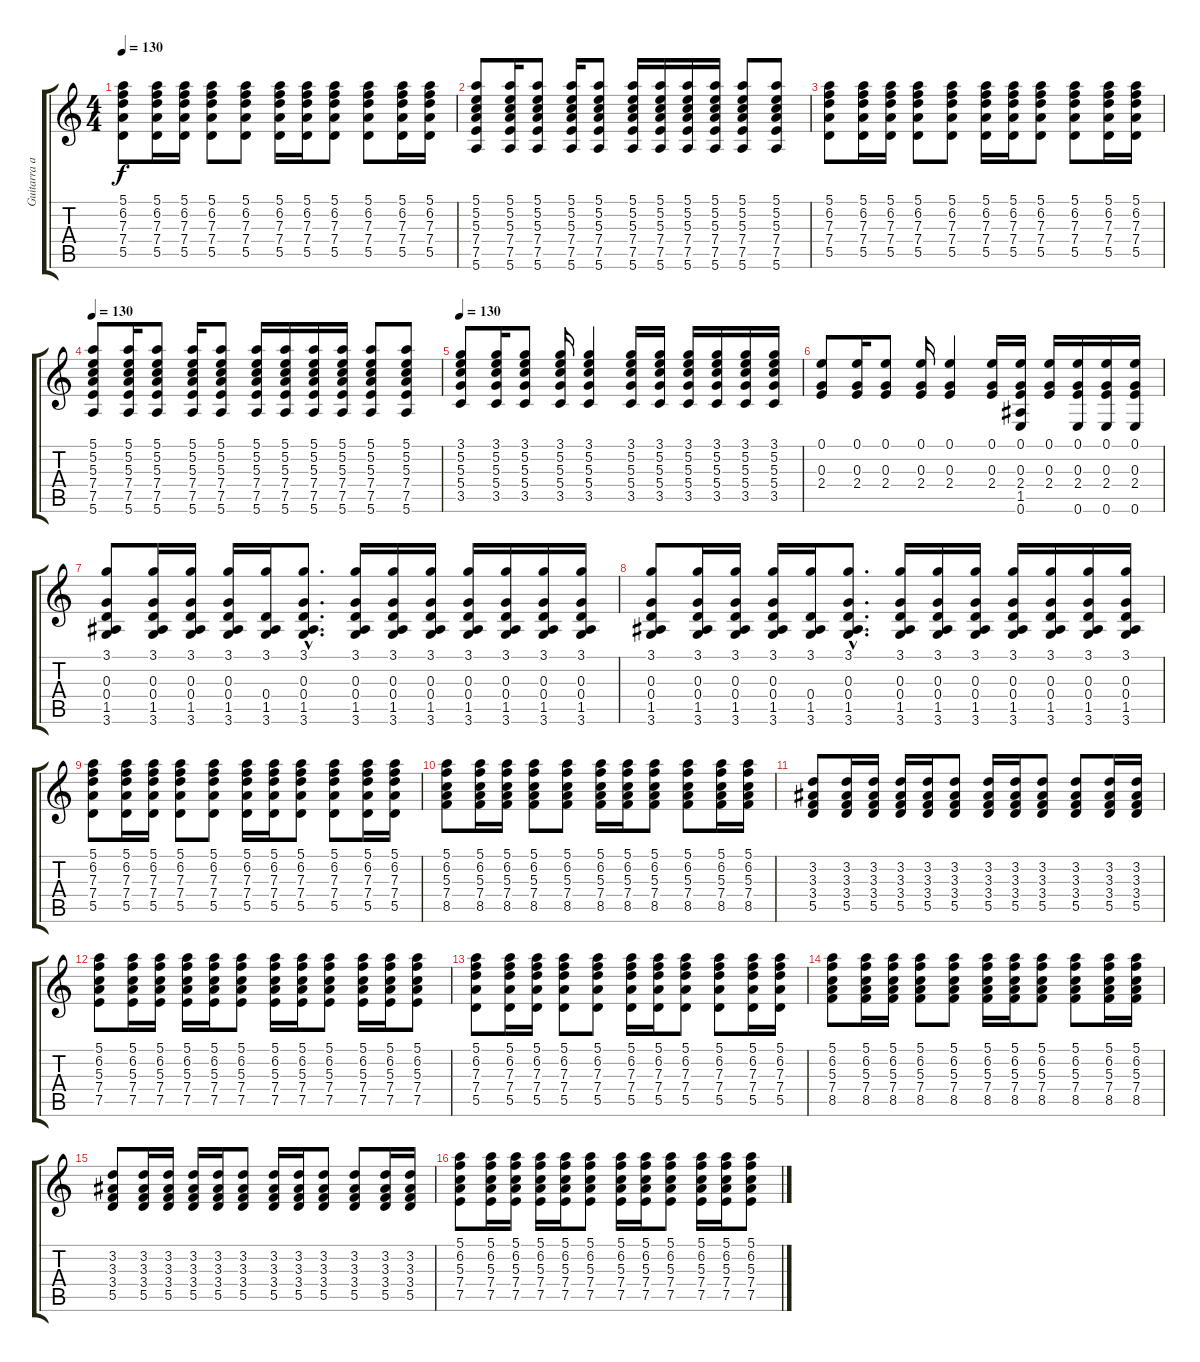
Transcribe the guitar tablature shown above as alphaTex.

\track ("Guitarra acústica" "Guitarra a") {instrument acousticguitarsteel}
\staff {score tabs}
\tuning (E4 B3 G3 D3 A2 E2) {hide}
\ts (4 4)
\tempo 130
\clef g2
\ks c
(5.1 6.2 7.3 7.4 5.5).8{dy f} (5.1 6.2 7.3 7.4 5.5).16 (5.1 6.2 7.3 7.4 5.5).16 (5.1 6.2 7.3 7.4 5.5).8 (5.1 6.2 7.3 7.4 5.5).8 (5.1 6.2 7.3 7.4 5.5).16 (5.1 6.2 7.3 7.4 5.5).16 (5.1 6.2 7.3 7.4 5.5).8 (5.1 6.2 7.3 7.4 5.5).8 (5.1 6.2 7.3 7.4 5.5).16 (5.1 6.2 7.3 7.4 5.5).16 |
(5.1 5.2 5.3 7.4 7.5 5.6).8 (5.1 5.2 5.3 7.4 7.5 5.6).16 (5.1 5.2 5.3 7.4 7.5 5.6).8 (5.1 5.2 5.3 7.4 7.5 5.6).16 (5.1 5.2 5.3 7.4 7.5 5.6).8 (5.1 5.2 5.3 7.4 7.5 5.6).16 (5.1 5.2 5.3 7.4 7.5 5.6).16 (5.1 5.2 5.3 7.4 7.5 5.6).16 (5.1 5.2 5.3 7.4 7.5 5.6).16 (5.1 5.2 5.3 7.4 7.5 5.6).8 (5.1 5.2 5.3 7.4 7.5 5.6).8 |
(5.1 6.2 7.3 7.4 5.5).8 (5.1 6.2 7.3 7.4 5.5).16 (5.1 6.2 7.3 7.4 5.5).16 (5.1 6.2 7.3 7.4 5.5).8 (5.1 6.2 7.3 7.4 5.5).8 (5.1 6.2 7.3 7.4 5.5).16 (5.1 6.2 7.3 7.4 5.5).16 (5.1 6.2 7.3 7.4 5.5).8 (5.1 6.2 7.3 7.4 5.5).8 (5.1 6.2 7.3 7.4 5.5).16 (5.1 6.2 7.3 7.4 5.5).16 |
\tempo 130
(5.1 5.2 5.3 7.4 7.5 5.6).8 (5.1 5.2 5.3 7.4 7.5 5.6).16 (5.1 5.2 5.3 7.4 7.5 5.6).8 (5.1 5.2 5.3 7.4 7.5 5.6).16 (5.1 5.2 5.3 7.4 7.5 5.6).8 (5.1 5.2 5.3 7.4 7.5 5.6).16 (5.1 5.2 5.3 7.4 7.5 5.6).16 (5.1 5.2 5.3 7.4 7.5 5.6).16 (5.1 5.2 5.3 7.4 7.5 5.6).16 (5.1 5.2 5.3 7.4 7.5 5.6).8 (5.1 5.2 5.3 7.4 7.5 5.6).8 |
\tempo 130
(3.1 5.2 5.3 5.4 3.5).8 (3.1 5.2 5.3 5.4 3.5).16 (3.1 5.2 5.3 5.4 3.5).8 (3.1 5.2 5.3 5.4 3.5).16 (3.1 5.2 5.3 5.4 3.5).4 (3.1 5.2 5.3 5.4 3.5).16 (3.1 5.2 5.3 5.4 3.5).16 (3.1 5.2 5.3 5.4 3.5).16 (3.1 5.2 5.3 5.4 3.5).16 (3.1 5.2 5.3 5.4 3.5).16 (3.1 5.2 5.3 5.4 3.5).16 |
(0.1 0.3 2.4).8 (0.1 0.3 2.4).16 (0.1 0.3 2.4).8 (0.1 0.3 2.4).16 (0.1 0.3 2.4).4 (0.1 0.3 2.4).16 (0.1 0.3 2.4 1.5 0.6).16 (0.1 0.3 2.4).16 (0.1 0.3 2.4 0.6).16 (0.1 0.3 2.4 0.6).16 (0.1 0.3 2.4 0.6).16 |
(3.1 0.3 0.4 1.5 3.6).8 (3.1 0.3 0.4 1.5 3.6).16 (3.1 0.3 0.4 1.5 3.6).16 (3.1 0.3 0.4 1.5 3.6).16 (3.1 0.4 1.5 3.6).16 (3.1{hac} 0.3{hac} 0.4{hac} 1.5{hac} 3.6{hac}).8{d} (3.1 0.3 0.4 1.5 3.6).16 (3.1 0.3 0.4 1.5 3.6).16 (3.1 0.3 0.4 1.5 3.6).16 (3.1 0.3 0.4 1.5 3.6).16 (3.1 0.3 0.4 1.5 3.6).16 (3.1 0.3 0.4 1.5 3.6).16 (3.1 0.3 0.4 1.5 3.6).16 |
(3.1 0.3 0.4 1.5 3.6).8 (3.1 0.3 0.4 1.5 3.6).16 (3.1 0.3 0.4 1.5 3.6).16 (3.1 0.3 0.4 1.5 3.6).16 (3.1 0.4 1.5 3.6).16 (3.1{hac} 0.3{hac} 0.4{hac} 1.5{hac} 3.6{hac}).8{d} (3.1 0.3 0.4 1.5 3.6).16 (3.1 0.3 0.4 1.5 3.6).16 (3.1 0.3 0.4 1.5 3.6).16 (3.1 0.3 0.4 1.5 3.6).16 (3.1 0.3 0.4 1.5 3.6).16 (3.1 0.3 0.4 1.5 3.6).16 (3.1 0.3 0.4 1.5 3.6).16 |
(5.1 6.2 7.3 7.4 5.5).8 (5.1 6.2 7.3 7.4 5.5).16 (5.1 6.2 7.3 7.4 5.5).16 (5.1 6.2 7.3 7.4 5.5).8 (5.1 6.2 7.3 7.4 5.5).8 (5.1 6.2 7.3 7.4 5.5).16 (5.1 6.2 7.3 7.4 5.5).16 (5.1 6.2 7.3 7.4 5.5).8 (5.1 6.2 7.3 7.4 5.5).8 (5.1 6.2 7.3 7.4 5.5).16 (5.1 6.2 7.3 7.4 5.5).16 |
(5.1 6.2 5.3 7.4 8.5).8 (5.1 6.2 5.3 7.4 8.5).16 (5.1 6.2 5.3 7.4 8.5).16 (5.1 6.2 5.3 7.4 8.5).8 (5.1 6.2 5.3 7.4 8.5).8 (5.1 6.2 5.3 7.4 8.5).16 (5.1 6.2 5.3 7.4 8.5).16 (5.1 6.2 5.3 7.4 8.5).8 (5.1 6.2 5.3 7.4 8.5).8 (5.1 6.2 5.3 7.4 8.5).16 (5.1 6.2 5.3 7.4 8.5).16 |
(3.2 3.3 3.4 5.5).8 (3.2 3.3 3.4 5.5).16 (3.2 3.3 3.4 5.5).16 (3.2 3.3 3.4 5.5).16 (3.2 3.3 3.4 5.5).16 (3.2 3.3 3.4 5.5).8 (3.2 3.3 3.4 5.5).16 (3.2 3.3 3.4 5.5).16 (3.2 3.3 3.4 5.5).8 (3.2 3.3 3.4 5.5).8 (3.2 3.3 3.4 5.5).16 (3.2 3.3 3.4 5.5).16 |
(5.1 6.2 5.3 7.4 7.5).8 (5.1 6.2 5.3 7.4 7.5).16 (5.1 6.2 5.3 7.4 7.5).16 (5.1 6.2 5.3 7.4 7.5).16 (5.1 6.2 5.3 7.4 7.5).16 (5.1 6.2 5.3 7.4 7.5).8 (5.1 6.2 5.3 7.4 7.5).16 (5.1 6.2 5.3 7.4 7.5).16 (5.1 6.2 5.3 7.4 7.5).8 (5.1 6.2 5.3 7.4 7.5).16 (5.1 6.2 5.3 7.4 7.5).16 (5.1 6.2 5.3 7.4 7.5).8 |
(5.1 6.2 7.3 7.4 5.5).8 (5.1 6.2 7.3 7.4 5.5).16 (5.1 6.2 7.3 7.4 5.5).16 (5.1 6.2 7.3 7.4 5.5).8 (5.1 6.2 7.3 7.4 5.5).8 (5.1 6.2 7.3 7.4 5.5).16 (5.1 6.2 7.3 7.4 5.5).16 (5.1 6.2 7.3 7.4 5.5).8 (5.1 6.2 7.3 7.4 5.5).8 (5.1 6.2 7.3 7.4 5.5).16 (5.1 6.2 7.3 7.4 5.5).16 |
(5.1 6.2 5.3 7.4 8.5).8 (5.1 6.2 5.3 7.4 8.5).16 (5.1 6.2 5.3 7.4 8.5).16 (5.1 6.2 5.3 7.4 8.5).8 (5.1 6.2 5.3 7.4 8.5).8 (5.1 6.2 5.3 7.4 8.5).16 (5.1 6.2 5.3 7.4 8.5).16 (5.1 6.2 5.3 7.4 8.5).8 (5.1 6.2 5.3 7.4 8.5).8 (5.1 6.2 5.3 7.4 8.5).16 (5.1 6.2 5.3 7.4 8.5).16 |
(3.2 3.3 3.4 5.5).8 (3.2 3.3 3.4 5.5).16 (3.2 3.3 3.4 5.5).16 (3.2 3.3 3.4 5.5).16 (3.2 3.3 3.4 5.5).16 (3.2 3.3 3.4 5.5).8 (3.2 3.3 3.4 5.5).16 (3.2 3.3 3.4 5.5).16 (3.2 3.3 3.4 5.5).8 (3.2 3.3 3.4 5.5).8 (3.2 3.3 3.4 5.5).16 (3.2 3.3 3.4 5.5).16 |
(5.1 6.2 5.3 7.4 7.5).8 (5.1 6.2 5.3 7.4 7.5).16 (5.1 6.2 5.3 7.4 7.5).16 (5.1 6.2 5.3 7.4 7.5).16 (5.1 6.2 5.3 7.4 7.5).16 (5.1 6.2 5.3 7.4 7.5).8 (5.1 6.2 5.3 7.4 7.5).16 (5.1 6.2 5.3 7.4 7.5).16 (5.1 6.2 5.3 7.4 7.5).8 (5.1 6.2 5.3 7.4 7.5).16 (5.1 6.2 5.3 7.4 7.5).16 (5.1 6.2 5.3 7.4 7.5).8
